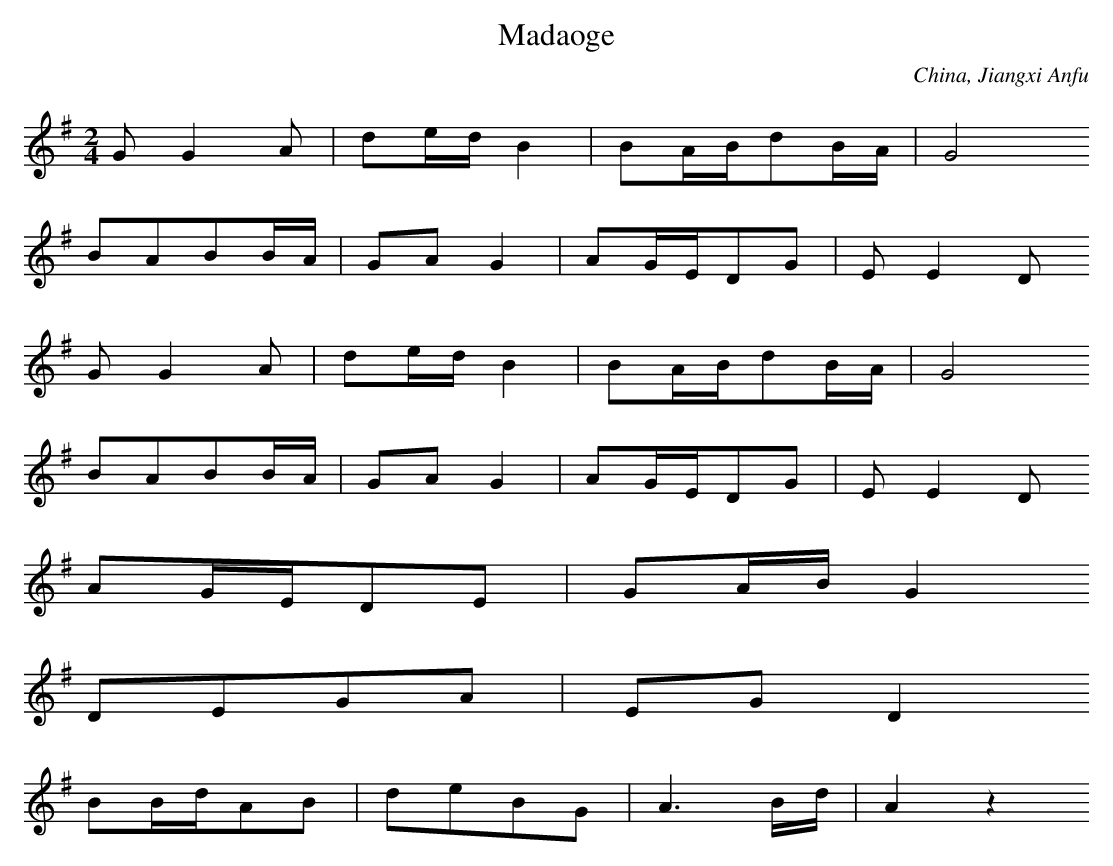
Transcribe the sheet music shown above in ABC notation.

X:1
T: Madaoge
O: China, Jiangxi Anfu
M: 2/4
L: 1/16
K: G
G2G4A2 | d2edB4 | B2ABd2BA | G8
B2A2B2BA | G2A2G4 | A2GED2G2 | E2E4D2
G2G4A2 | d2edB4 | B2ABd2BA | G8
B2A2B2BA | G2A2G4 | A2GED2G2 | E2E4D2
A2GED2E2 | G2ABG4
D2E2G2A2 | E2G2D4
B2BdA2B2 | d2e2B2G2 | A6Bd | A4z4
